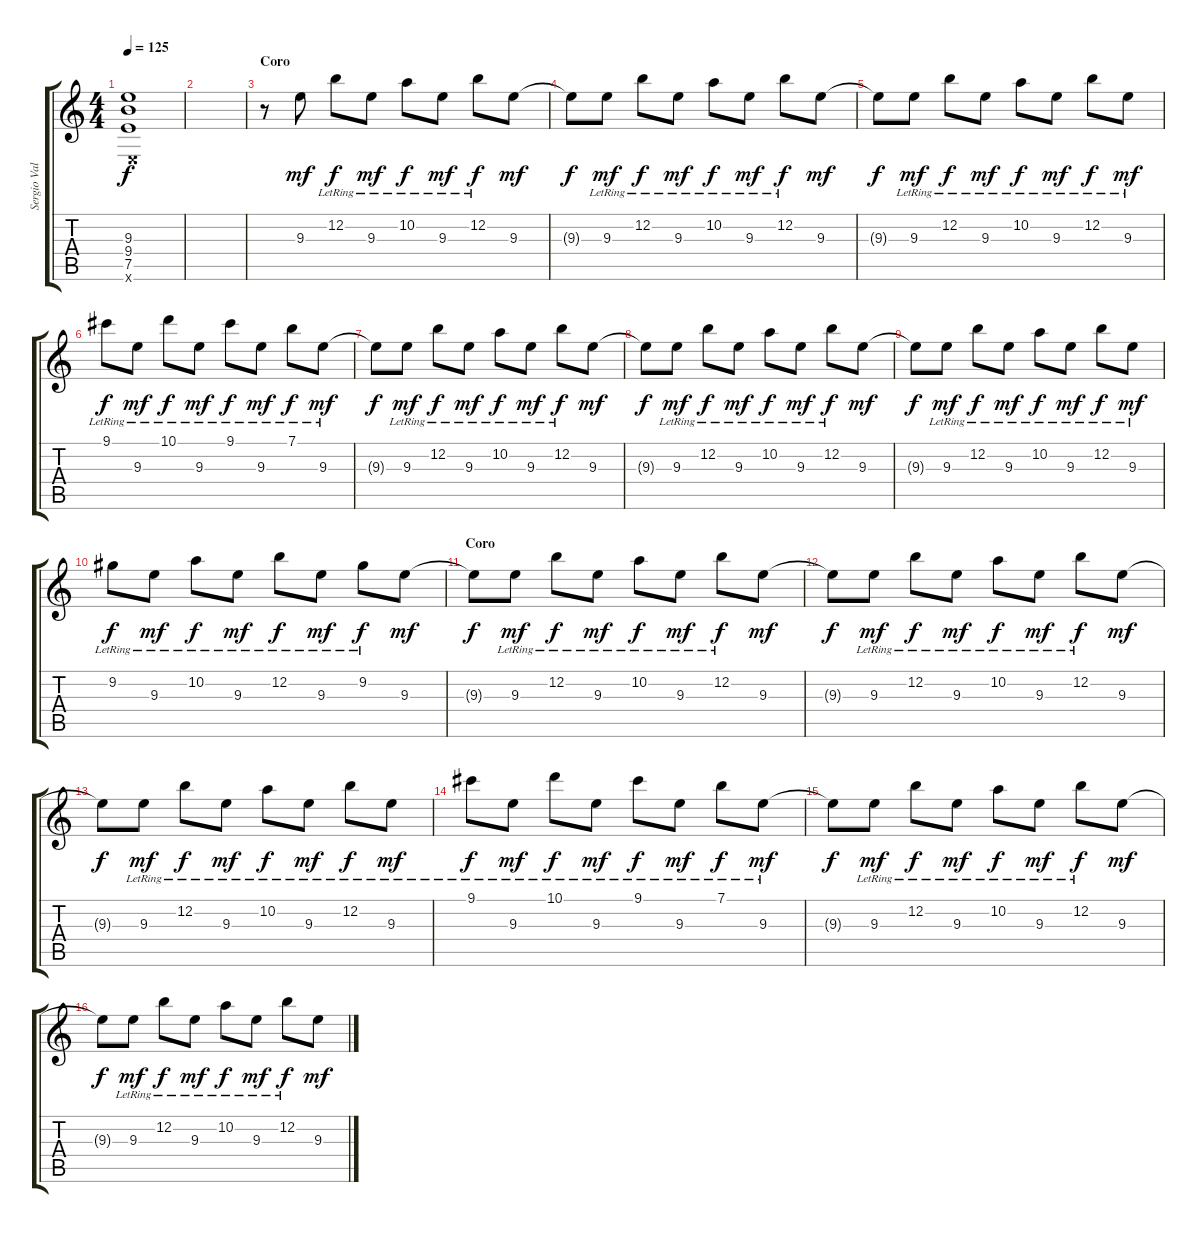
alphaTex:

\track ("Sergio Vallín" "Sergio Val") {instrument overdrivenguitar}
\staff {score tabs}
\tuning (E4 B3 G3 D3 A2 E2) {hide}
\ts (4 4)
\tempo 125
\clef g2
\ks c
(9.3 9.4 7.5 0.6{x}).1{dy f volume 12 instrument distortionguitar} |
|
\section ("" "Coro")
r.8{volume 14 instrument overdrivenguitar} 9.3.8{dy mf} 12.2{lr}.8{dy f} 9.3{lr}.8{dy mf} 10.2{lr}.8{dy f} 9.3{lr}.8{dy mf} 12.2{lr}.8{dy f} 9.3.8{dy mf} |
9.3{t}.8{dy f} 9.3{lr}.8{dy mf} 12.2{lr}.8{dy f} 9.3{lr}.8{dy mf} 10.2{lr}.8{dy f} 9.3{lr}.8{dy mf} 12.2{lr}.8{dy f} 9.3.8{dy mf} |
9.3{t}.8{dy f} 9.3{lr}.8{dy mf} 12.2{lr}.8{dy f} 9.3{lr}.8{dy mf} 10.2{lr}.8{dy f} 9.3{lr}.8{dy mf} 12.2{lr}.8{dy f} 9.3{lr}.8{dy mf} |
9.1{lr}.8{dy f} 9.3{lr}.8{dy mf} 10.1{lr}.8{dy f} 9.3{lr}.8{dy mf} 9.1{lr}.8{dy f} 9.3{lr}.8{dy mf} 7.1{lr}.8{dy f} 9.3{lr}.8{dy mf} |
9.3{t}.8{dy f} 9.3{lr}.8{dy mf} 12.2{lr}.8{dy f} 9.3{lr}.8{dy mf} 10.2{lr}.8{dy f} 9.3{lr}.8{dy mf} 12.2{lr}.8{dy f} 9.3.8{dy mf} |
9.3{t}.8{dy f} 9.3{lr}.8{dy mf} 12.2{lr}.8{dy f} 9.3{lr}.8{dy mf} 10.2{lr}.8{dy f} 9.3{lr}.8{dy mf} 12.2{lr}.8{dy f} 9.3.8{dy mf} |
9.3{t}.8{dy f} 9.3{lr}.8{dy mf} 12.2{lr}.8{dy f} 9.3{lr}.8{dy mf} 10.2{lr}.8{dy f} 9.3{lr}.8{dy mf} 12.2{lr}.8{dy f} 9.3{lr}.8{dy mf} |
9.2{lr}.8{dy f} 9.3{lr}.8{dy mf} 10.2{lr}.8{dy f} 9.3{lr}.8{dy mf} 12.2{lr}.8{dy f} 9.3{lr}.8{dy mf} 9.2{lr}.8{dy f} 9.3.8{dy mf} |
\section ("" "Coro")
9.3{t}.8{dy f} 9.3{lr}.8{dy mf} 12.2{lr}.8{dy f} 9.3{lr}.8{dy mf} 10.2{lr}.8{dy f} 9.3{lr}.8{dy mf} 12.2{lr}.8{dy f} 9.3.8{dy mf} |
9.3{t}.8{dy f} 9.3{lr}.8{dy mf} 12.2{lr}.8{dy f} 9.3{lr}.8{dy mf} 10.2{lr}.8{dy f} 9.3{lr}.8{dy mf} 12.2{lr}.8{dy f} 9.3.8{dy mf} |
9.3{t}.8{dy f} 9.3{lr}.8{dy mf} 12.2{lr}.8{dy f} 9.3{lr}.8{dy mf} 10.2{lr}.8{dy f} 9.3{lr}.8{dy mf} 12.2{lr}.8{dy f} 9.3{lr}.8{dy mf} |
9.1{lr}.8{dy f} 9.3{lr}.8{dy mf} 10.1{lr}.8{dy f} 9.3{lr}.8{dy mf} 9.1{lr}.8{dy f} 9.3{lr}.8{dy mf} 7.1{lr}.8{dy f} 9.3{lr}.8{dy mf} |
9.3{t}.8{dy f} 9.3{lr}.8{dy mf} 12.2{lr}.8{dy f} 9.3{lr}.8{dy mf} 10.2{lr}.8{dy f} 9.3{lr}.8{dy mf} 12.2{lr}.8{dy f} 9.3.8{dy mf} |
9.3{t}.8{dy f} 9.3{lr}.8{dy mf} 12.2{lr}.8{dy f} 9.3{lr}.8{dy mf} 10.2{lr}.8{dy f} 9.3{lr}.8{dy mf} 12.2{lr}.8{dy f} 9.3.8{dy mf}
